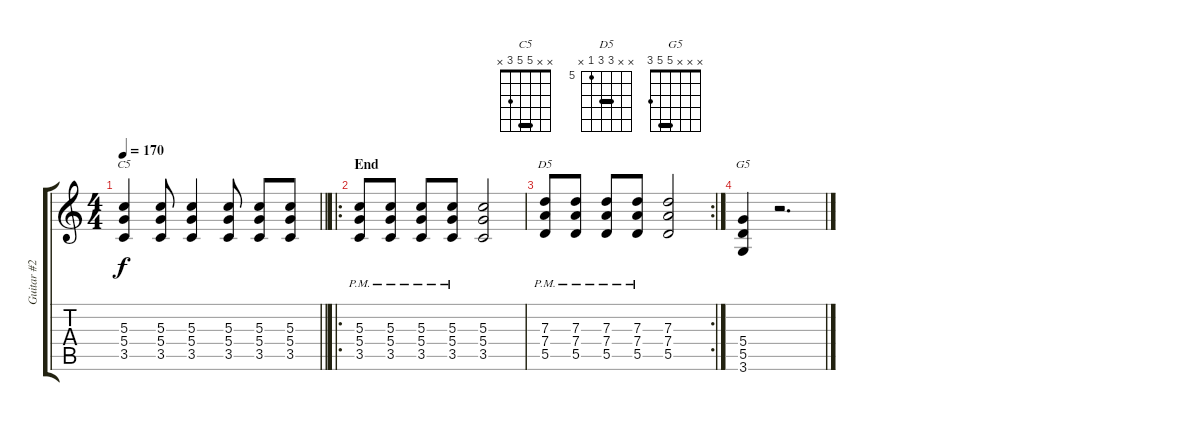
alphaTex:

\track ("Guitar #2 (Laci Braun)" "Guitar #2 ") {instrument distortionguitar}
\staff {score tabs}
\tuning (E4 B3 G3 D3 A2 E2) {hide}
\chord ("C5" x x 5 5 3 x) {barre 5}
\chord ("D5" x x 7 7 5 x) {firstfret 5 barre 7}
\chord ("G5" x x x 5 5 3) {barre 5}
\ts (4 4)
\tempo 170
\clef g2
\barLineRight lightlight
\ks c
(5.3 5.4 3.5).4{ch "C5" dy f} (5.3 5.4 3.5).8 (5.3 5.4 3.5).4 (5.3 5.4 3.5).8 (5.3 5.4 3.5).8 (5.3 5.4 3.5).8 |
\ro
\section ("" "End")
(5.3{pm} 5.4{pm} 3.5{pm}).8 (5.3{pm} 5.4{pm} 3.5{pm}).8 (5.3{pm} 5.4{pm} 3.5{pm}).8 (5.3{pm} 5.4{pm} 3.5{pm}).8 (5.3 5.4 3.5).2 |
\rc 2
(7.3{pm} 7.4{pm} 5.5{pm}).8{ch "D5"} (7.3{pm} 7.4{pm} 5.5{pm}).8 (7.3{pm} 7.4{pm} 5.5{pm}).8 (7.3{pm} 7.4{pm} 5.5{pm}).8 (7.3 7.4 5.5).2 |
(5.4 5.5 3.6).4{ch "G5"} r.2{d}
